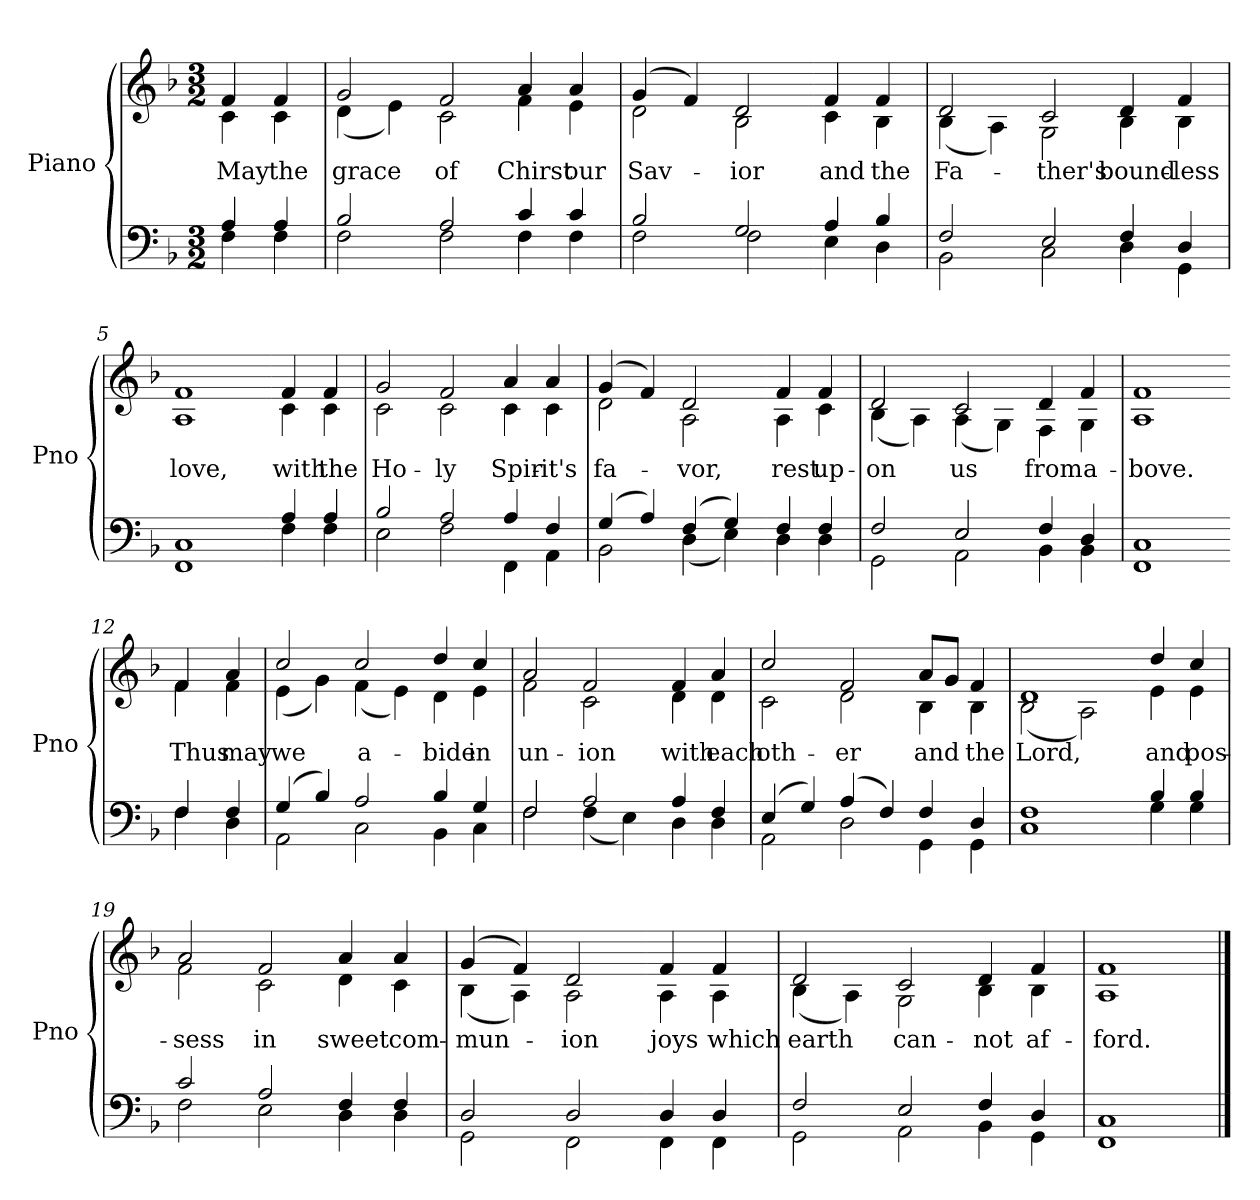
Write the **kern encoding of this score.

**kern	**kern	**text
*part2	*part1	*part1
*staff2	*staff1	*staff1
*I"Piano	*I"Piano	*
*I'Pno	*I'Pno	*
*clefF4	*clefG2	*
*k[b-]	*k[b-]	*
*M3/2	*M3/2	*
=	=	=
*^	*	*
!	!	!LO:TX:b:i:t=Verse	!
!	!	!	!LO:LY:b
*	*	*^	*
4A/	4F\	4f/	4c\	May
!	!	!	!	!LO:LY:b
4A/	4F\	4f/	4c\	the
=1	=1	=1	=1	=1
!	!	!	!	!LO:LY:b
2B-/	2F\	2g/	(4d\	grace
.	.	.	4e\)	.
!	!	!	!	!LO:LY:b
2A/	2F\	2f/	2c\	of
!	!	!	!	!LO:LY:b
4c/	4F\	4a/	4f\	Chirst
!	!	!	!	!LO:LY:b
4c/	4F\	4a/	4e\	our
=2	=2	=2	=2	=2
!	!	!	!	!LO:LY:b
2B-/	2F\	(4g/	2d\	Sav-
.	.	4f/)	.	.
!	!	!	!	!LO:LY:b
2G/	2F\	2d/	2B-\	-ior
!!LO:LB:g=z	!!
=3-	=3-	=3-	=3-	=3-
!	!	!	!	!LO:LY:b
4A/	4E\	4f/	4c\	and
!	!	!	!	!LO:LY:b
4B-/	4D\	4f/	4B-\	the
=4	=4	=4	=4	=4
!	!	!	!	!LO:LY:b
2F/	2BB-\	2d/	(4B-\	Fa-
.	.	.	4A\)	.
!	!	!	!	!LO:LY:b
2E/	2C\	2c/	2G\	-ther's
!	!	!	!	!LO:LY:b
4F/	4D\	4d/	4B-\	bound-
!	!	!	!	!LO:LY:b
4D/	4GG\	4f/	4B-\	-less
=5	=5	=5	=5	=5
!	!	!	!	!LO:LY:b
1C	1FF	1f	1A	love,
!!LO:LB:g=z	!!
=6-	=6-	=6-	=6-	=6-
!	!	!	!	!LO:LY:b
4A/	4F\	4f/	4c\	with
!	!	!	!	!LO:LY:b
4A/	4F\	4f/	4c\	the
=7	=7	=7	=7	=7
!	!	!	!	!LO:LY:b
2B-/	2E\	2g/	2c\	Ho-
!	!	!	!	!LO:LY:b
2A/	2F\	2f/	2c\	-ly
!	!	!	!	!LO:LY:b
4A/	4FF\	4a/	4c\	Spir-
!	!	!	!	!LO:LY:b
4F/	4AA\	4a/	4c\	-it's
=8	=8	=8	=8	=8
!	!	!	!	!LO:LY:b
(4G/	2BB-\	(4g/	2d\	fa-
4A/)	.	4f/)	.	.
!	!	!	!	!LO:LY:b
(4F/	(4D\	2d/	2A\	-vor,
4G/)	4E\)	.	.	.
!!LO:LB:g=z	!!
=9-	=9-	=9-	=9-	=9-
!	!	!	!	!LO:LY:b
4F/	4D\	4f/	4A\	rest
!	!	!	!	!LO:LY:b
4F/	4D\	4f/	4c\	up-
=10	=10	=10	=10	=10
!	!	!	!	!LO:LY:b
2F/	2GG\	2d/	(4B-\	-on
.	.	.	4A\)	.
!	!	!	!	!LO:LY:b
2E/	2AA\	2c/	(4A\	us
.	.	.	4G\)	.
!	!	!	!	!LO:LY:b
4F/	4BB-\	4d/	4F\	from
!	!	!	!	!LO:LY:b
4D/	4BB-\	4f/	4G\	a-
=11	=11	=11	=11	=11
!	!	!	!	!LO:LY:b
1C	1FF	1f	1A	-bove.
!!LO:LB:g=z	!!
=12-	=12-	=12-	=12-	=12-
!	!	!	!	!LO:LY:b
4F/	4F\	4f/	4f\	Thus
!	!	!	!	!LO:LY:b
4F/	4D\	4a/	4f\	may
=13	=13	=13	=13	=13
!	!	!	!	!LO:LY:b
(4G/	2AA\	2cc/	(4e\	we
4B-/)	.	.	4g\)	.
!	!	!	!	!LO:LY:b
2A/	2C\	2cc/	(4f\	a-
.	.	.	4e\)	.
!	!	!	!	!LO:LY:b
4B-/	4BB-\	4dd/	4d\	-bide
!	!	!	!	!LO:LY:b
4G/	4C\	4cc/	4e\	in
=14	=14	=14	=14	=14
!	!	!	!	!LO:LY:b
2F/	2F\	2a/	2f\	un-
!	!	!	!	!LO:LY:b
2A/	(4F\	2f/	2c\	-ion
.	4E\)	.	.	.
!!LO:LB:g=z	!!
=15-	=15-	=15-	=15-	=15-
!	!	!	!	!LO:LY:b
4A/	4D\	4f/	4d\	with
!	!	!	!	!LO:LY:b
4F/	4D\	4a/	4d\	each
=16	=16	=16	=16	=16
!	!	!	!	!LO:LY:b
(4E/	2AA\	2cc/	2c\	oth-
4G/)	.	.	.	.
!	!	!	!	!LO:LY:b
(4A/	2D\	2f/	2d\	-er
4F/)	.	.	.	.
!	!	!	!	!LO:LY:b
4F/	4GG\	8a/L	4B-\	and
.	.	8g/J	.	.
!	!	!	!	!LO:LY:b
4D/	4GG\	4f/	4B-\	the
=17	=17	=17	=17	=17
!	!	!	!	!LO:LY:b
1F	1C	1d	(2B-\	Lord,
.	.	.	2A\)	.
!!LO:LB:g=z	!!
=18-	=18-	=18-	=18-	=18-
!	!	!	!	!LO:LY:b
4B-/	4G\	4dd/	4e\	and
!	!	!	!	!LO:LY:b
4B-/	4G\	4cc/	4e\	pos-
=19	=19	=19	=19	=19
!	!	!	!	!LO:LY:b
2c/	2F\	2a/	2f\	-sess
!	!	!	!	!LO:LY:b
2A/	2E\	2f/	2c\	in
!	!	!	!	!LO:LY:b
4F/	4D\	4a/	4d\	sweet
!	!	!	!	!LO:LY:b
4F/	4D\	4a/	4c\	com-
=20	=20	=20	=20	=20
!	!	!	!	!LO:LY:b
2D/	2GG\	(4g/	(4B-\	-mun-
.	.	4f/)	4A\)	.
!	!	!	!	!LO:LY:b
2D/	2FF\	2d/	2A\	-ion
!!LO:LB:g=z	!!
=21-	=21-	=21-	=21-	=21-
!	!	!	!	!LO:LY:b
4D/	4FF\	4f/	4A\	joys
!	!	!	!	!LO:LY:b
4D/	4FF\	4f/	4A\	which
=22	=22	=22	=22	=22
!	!	!	!	!LO:LY:b
2F/	2GG\	2d/	(4B-\	earth
.	.	.	4A\)	.
!	!	!	!	!LO:LY:b
2E/	2AA\	2c/	2G\	can-
!	!	!	!	!LO:LY:b
4F/	4BB-\	4d/	4B-\	-not
!	!	!	!	!LO:LY:b
4D/	4GG\	4f/	4B-\	af-
=23	=23	=23	=23	=23
!	!	!	!	!LO:LY:b
1C	1FF	1f	1A	-ford.
*v	*v	*	*	*
*	*v	*v	*
==	==	==
*-	*-	*-
